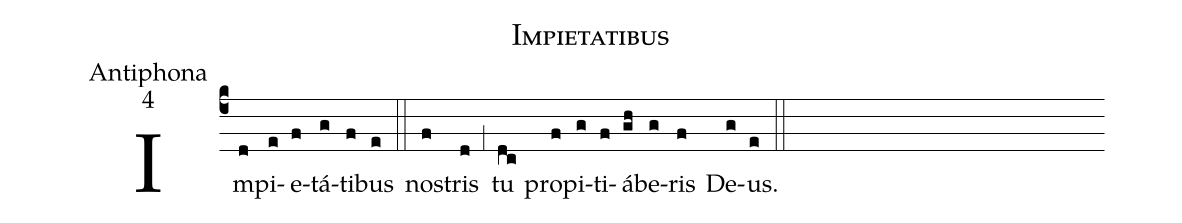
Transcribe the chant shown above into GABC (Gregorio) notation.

name:Impietatibus;
office-part:Antiphona;
mode:4;
%%
(c4) Im(d)pi(e)e(f)tá(g)ti(f)bus(e) (::)
no(f)stris(d) (,1) tu(dc) pro(f)pi(g)ti(f)á(gh)be(g)ris(f) De(g)us.(e) (::)
